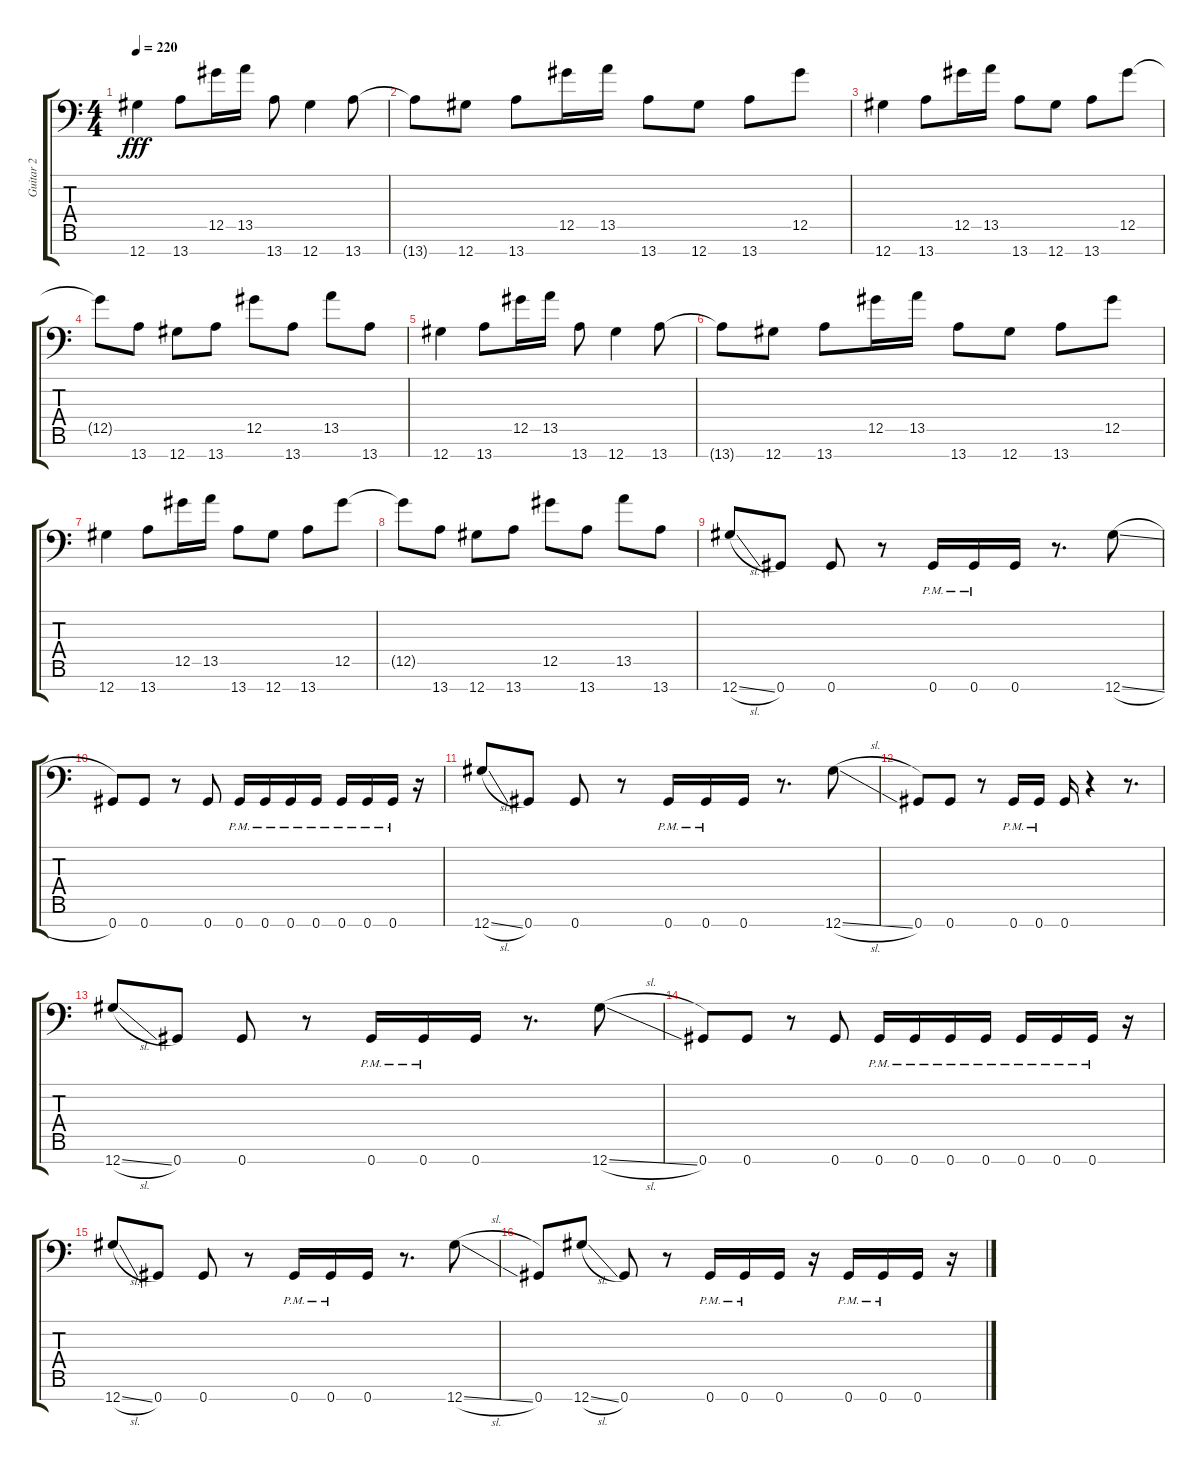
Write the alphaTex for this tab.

\track ("Guitar 2" "Guitar 2") {instrument distortionguitar}
\staff {score tabs}
\tuning (Eb4 Bb3 Gb3 Db3 Ab2 Eb2 Ab1) {hide}
\ts (4 4)
\tempo 220
\clef f4
\ks c
12.7.4{dy fff} 13.7.8 12.5.16 13.5.16 13.7.8 12.7.4 13.7.8 |
13.7{t}.8 12.7.8 13.7.8 12.5.16 13.5.16 13.7.8 12.7.8 13.7.8 12.5.8 |
12.7.4 13.7.8 12.5.16 13.5.16 13.7.8 12.7.8 13.7.8 12.5.8 |
12.5{t}.8 13.7.8 12.7.8 13.7.8 12.5.8 13.7.8 13.5.8 13.7.8 |
12.7.4 13.7.8 12.5.16 13.5.16 13.7.8 12.7.4 13.7.8 |
13.7{t}.8 12.7.8 13.7.8 12.5.16 13.5.16 13.7.8 12.7.8 13.7.8 12.5.8 |
12.7.4 13.7.8 12.5.16 13.5.16 13.7.8 12.7.8 13.7.8 12.5.8 |
12.5{t}.8 13.7.8 12.7.8 13.7.8 12.5.8 13.7.8 13.5.8 13.7.8 |
12.7{sl}.8 0.7.8 0.7.8 r.8 0.7{pm}.16 0.7{pm}.16 0.7.16 r.8{d} 12.7{sl}.8 |
0.7.8 0.7.8 r.8 0.7.8 0.7{pm}.16 0.7{pm}.16 0.7{pm}.16 0.7{pm}.16 0.7{pm}.16 0.7{pm}.16 0.7{pm}.16 r.16 |
12.7{sl}.8 0.7.8 0.7.8 r.8 0.7{pm}.16 0.7{pm}.16 0.7.16 r.8{d} 12.7{sl}.8 |
0.7.8 0.7.8 r.8 0.7{pm}.16 0.7{pm}.16 0.7.16 r.4 r.8{d} |
12.7{sl}.8 0.7.8 0.7.8 r.8 0.7{pm}.16 0.7{pm}.16 0.7.16 r.8{d} 12.7{sl}.8 |
0.7.8 0.7.8 r.8 0.7.8 0.7{pm}.16 0.7{pm}.16 0.7{pm}.16 0.7{pm}.16 0.7{pm}.16 0.7{pm}.16 0.7{pm}.16 r.16 |
12.7{sl}.8 0.7.8 0.7.8 r.8 0.7{pm}.16 0.7{pm}.16 0.7.16 r.8{d} 12.7{sl}.8 |
0.7.8 12.7{sl}.8 0.7.8 r.8 0.7{pm}.16 0.7{pm}.16 0.7.16 r.16 0.7{pm}.16 0.7{pm}.16 0.7.16 r.16
